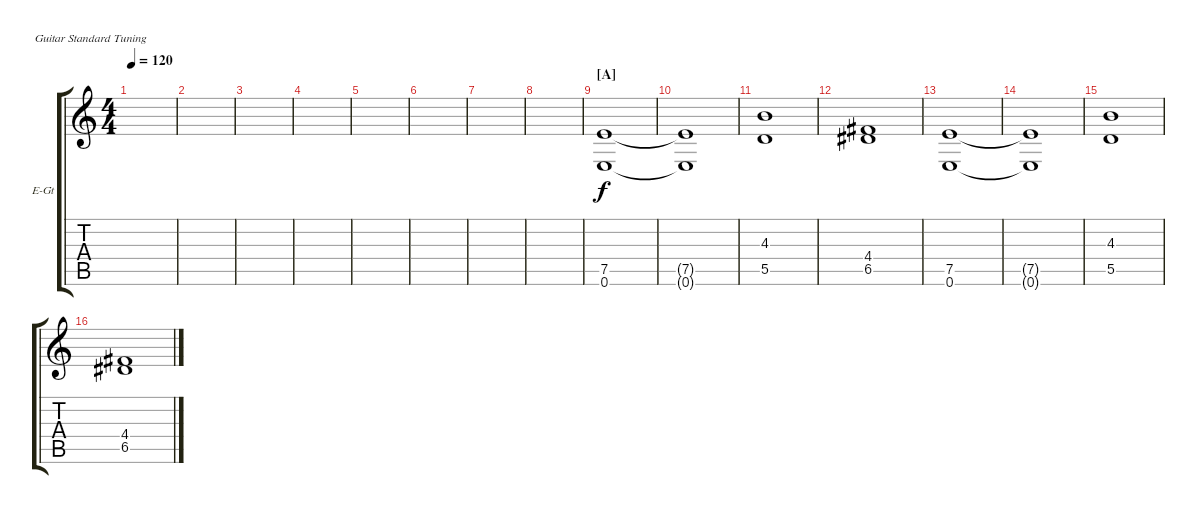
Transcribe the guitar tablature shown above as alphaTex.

\defaultSystemsLayout 4
\bracketExtendMode groupsimilarinstruments
\firstSystemTrackNameOrientation horizontal
\otherSystemsTrackNameOrientation horizontal
\track ("Hetfield" "E-Gt") {instrument distortionguitar}
\staff {score tabs}
\tuning (E4 B3 G3 D3 A2 E2)
\ts (4 4)
\tempo 120
\clef g2
\scale
0.485477
\ks c
|
\scale
0.257261 |
\scale
0.257261 |
\scale
0.333333 |
\scale
0.333333 |
\scale
0.333333 |
\scale
0.333333 |
\scale
0.333333 |
\section ("A" "")
\scale
0.333333 (7.5 0.6).1 |
\scale
0.333333 (7.5{t} 0.6{t}).1 |
\scale
0.333333 (4.3 5.5).1 |
\scale
0.333333 (4.4 6.5).1 |
\scale
0.333333 (7.5 0.6).1 |
\scale
0.333333 (7.5{t} 0.6{t}).1 |
\scale
0.333333 (4.3 5.5).1 |
\scale
0.333333 (4.4 6.5).1
